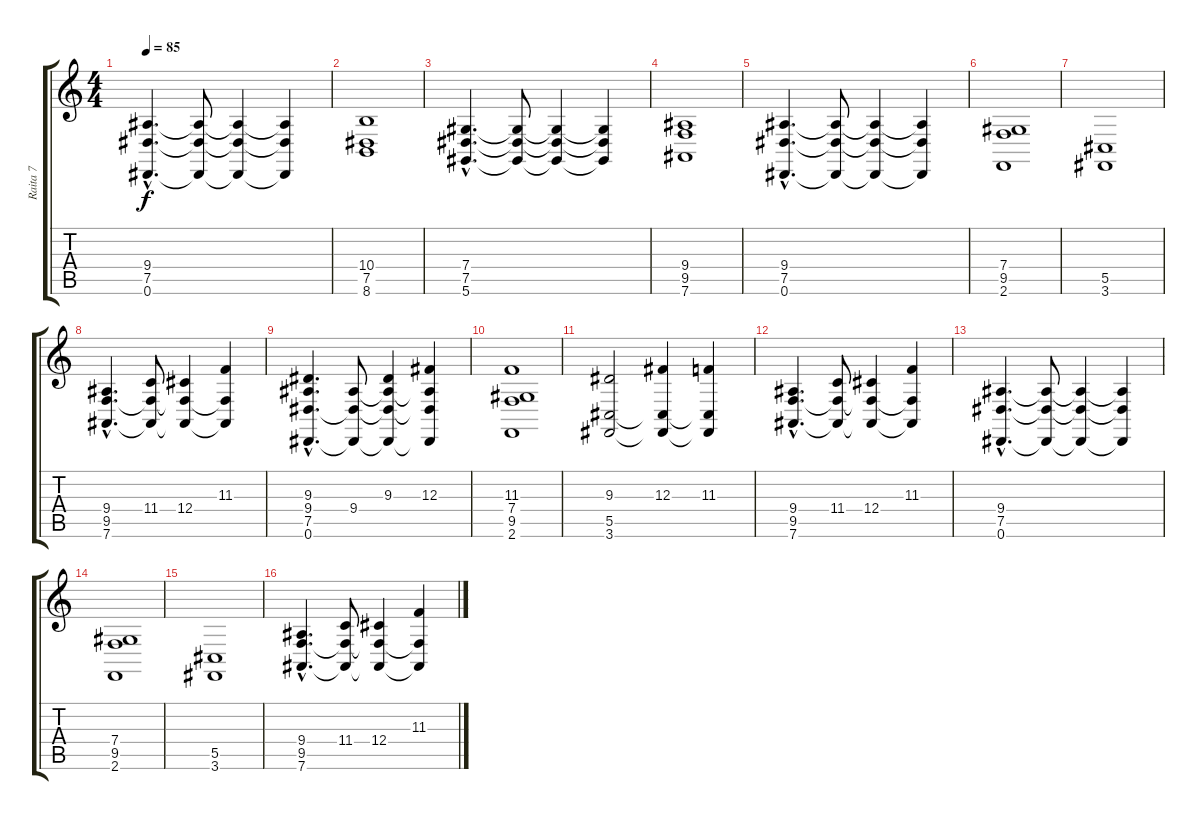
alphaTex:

\track ("Raita 7" "Raita 7") {instrument frenchhorn}
\staff {score tabs}
\tuning (Eb4 Bb3 Gb3 Db3 Ab2 Eb2) {hide}
\ts (4 4)
\tempo 85
\clef g2
\ks c
(9.4{hac} 7.5{hac} 0.6{hac}).4{d dy f} (9.4{t} 7.5{t} 0.6{t}).8 (9.4{t} 7.5{t} 0.6{t}).4 (9.4{t} 7.5{t} 0.6{t}).4 |
(10.4 7.5 8.6).1 |
(7.4{hac} 7.5{hac} 5.6{hac}).4{d} (7.4{t} 7.5{t} 5.6{t}).8 (7.4{t} 7.5{t} 5.6{t}).4 (7.4{t} 7.5{t} 5.6{t}).4 |
(9.4 9.5 7.6).1 |
(9.4{hac} 7.5{hac} 0.6{hac}).4{d} (9.4{t} 7.5{t} 0.6{t}).8 (9.4{t} 7.5{t} 0.6{t}).4 (9.4{t} 7.5{t} 0.6{t}).4 |
(7.4 9.5 2.6).1 |
(5.5 3.6).1 |
(9.4{hac} 9.5{hac} 7.6{hac}).4{d} (11.4 9.5{t} 7.6{t}).8 (12.4 9.5{t} 7.6{t}).4 (11.3 9.5{t} 7.6{t}).4 |
(9.3{hac} 9.4{hac} 7.5{hac} 0.6{hac}).4{d} (9.4 7.5{t} 0.6{t}).8 (9.3 9.4{t} 7.5{t} 0.6{t}).4 (12.3 9.4{t} 7.5{t} 0.6{t}).4 |
(11.3 7.4 9.5 2.6).1 |
(9.3 5.5 3.6).2 (12.3 5.5{t} 3.6{t}).4 (11.3 5.5{t} 3.6{t}).4 |
(9.4{hac} 9.5{hac} 7.6{hac}).4{d} (11.4 9.5{t} 7.6{t}).8 (12.4 9.5{t} 7.6{t}).4 (11.3 9.5{t} 7.6{t}).4 |
(9.4{hac} 7.5{hac} 0.6{hac}).4{d} (9.4{t} 7.5{t} 0.6{t}).8 (9.4{t} 7.5{t} 0.6{t}).4 (9.4{t} 7.5{t} 0.6{t}).4 |
(7.4 9.5 2.6).1 |
(5.5 3.6).1 |
(9.4{hac} 9.5{hac} 7.6{hac}).4{d} (11.4 9.5{t} 7.6{t}).8 (12.4 9.5{t} 7.6{t}).4 (11.3 9.5{t} 7.6{t}).4
